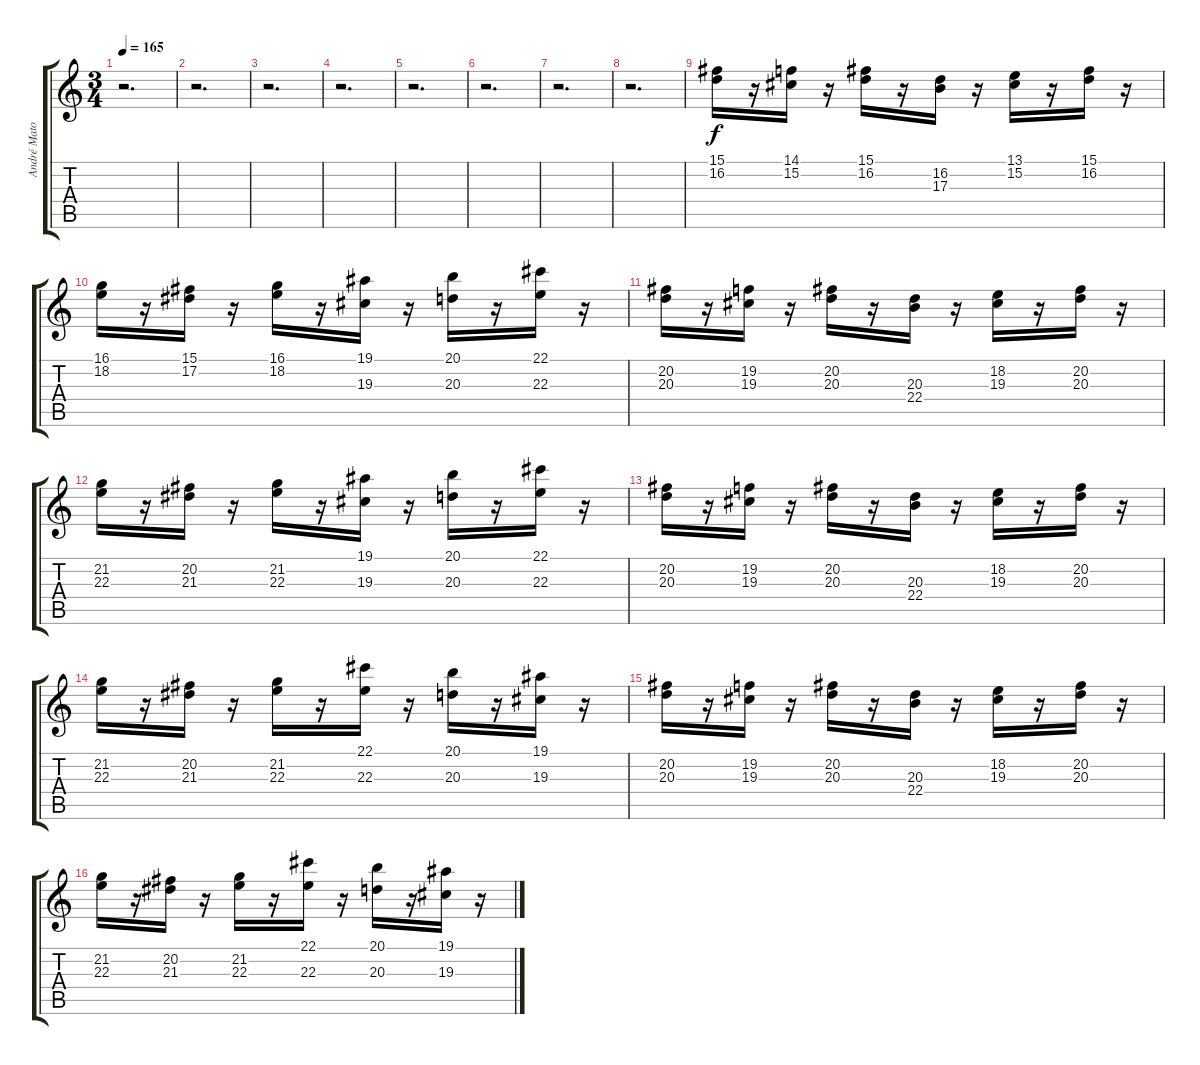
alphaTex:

\track ("André Matos (Teclado)" "André Mato") {instrument stringensemble1}
\staff {score tabs}
\tuning (Eb4 Bb3 Gb3 Db3 Ab2 Eb2) {hide}
\ts (3 4)
\tempo 165
\tempo 125
\tempo 165
\clef g2
\ks c
r.2{d dy f instrument stringensemble1} |
r.2{d} |
r.2{d} |
r.2{d} |
r.2{d} |
r.2{d} |
r.2{d} |
r.2{d} |
(15.1 16.2).16 r.16 (14.1 15.2).16 r.16 (15.1 16.2).16 r.16 (16.2 17.3).16 r.16 (13.1 15.2).16 r.16 (15.1 16.2).16 r.16 |
(16.1 18.2).16 r.16 (15.1 17.2).16 r.16 (16.1 18.2).16 r.16 (19.1 19.3).16 r.16 (20.1 20.3).16 r.16 (22.1 22.3).16 r.16 |
(20.2 20.3).16 r.16 (19.2 19.3).16 r.16 (20.2 20.3).16 r.16 (20.3 22.4).16 r.16 (18.2 19.3).16 r.16 (20.2 20.3).16 r.16 |
(21.2 22.3).16 r.16 (20.2 21.3).16 r.16 (21.2 22.3).16 r.16 (19.1 19.3).16 r.16 (20.1 20.3).16 r.16 (22.1 22.3).16 r.16 |
(20.2 20.3).16 r.16 (19.2 19.3).16 r.16 (20.2 20.3).16 r.16 (20.3 22.4).16 r.16 (18.2 19.3).16 r.16 (20.2 20.3).16 r.16 |
(21.2 22.3).16 r.16 (20.2 21.3).16 r.16 (21.2 22.3).16 r.16 (22.1 22.3).16 r.16 (20.1 20.3).16 r.16 (19.1 19.3).16 r.16 |
(20.2 20.3).16 r.16 (19.2 19.3).16 r.16 (20.2 20.3).16 r.16 (20.3 22.4).16 r.16 (18.2 19.3).16 r.16 (20.2 20.3).16 r.16 |
(21.2 22.3).16 r.16 (20.2 21.3).16 r.16 (21.2 22.3).16 r.16 (22.1 22.3).16 r.16 (20.1 20.3).16 r.16 (19.1 19.3).16 r.16
